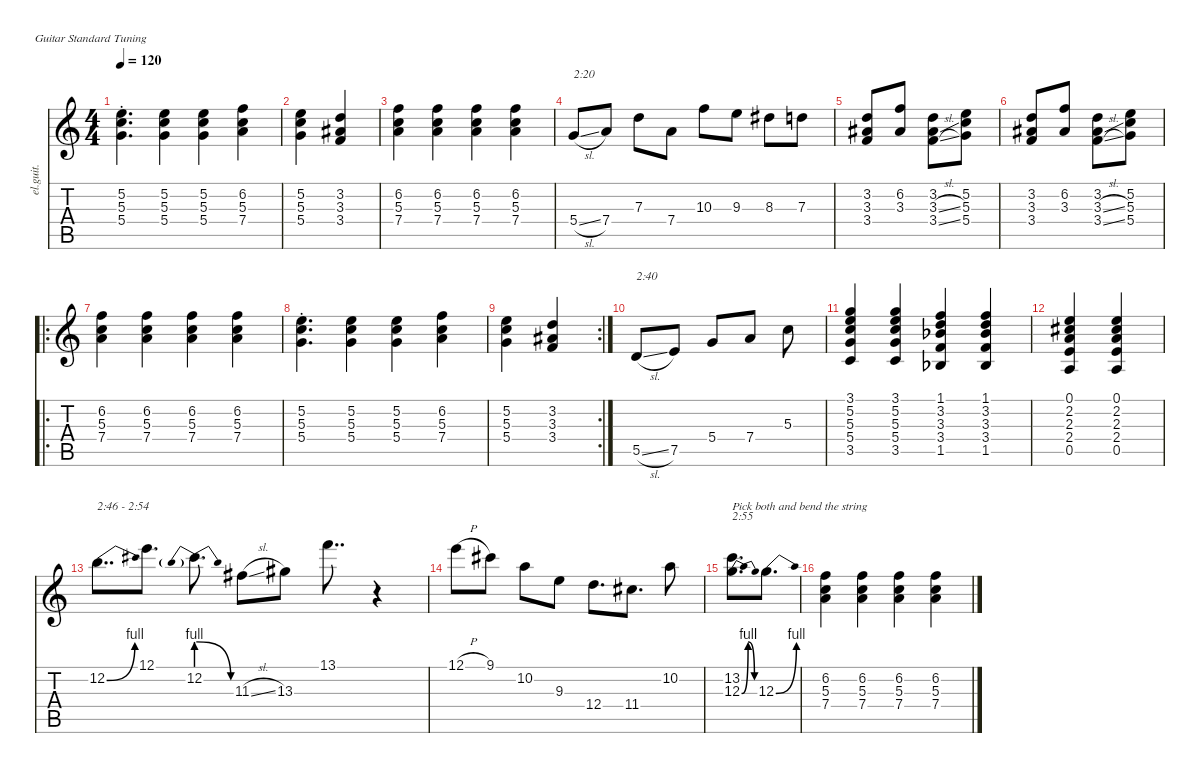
\defaultSystemsLayout 4
\hideDynamics
\bracketExtendMode nobrackets
\track ("Lead" "el.guit.") {instrument electricguitarclean}
\staff {score tabs}
\tuning (E4 B3 G3 D3 A2 E2)
\ts (4 4)
\tempo 120
\clef g2
\ks c
(5.4 5.3{st} 5.2).4{d dy mf beam Down} (5.4 5.3 5.2).4{beam Down} (5.4 5.3 5.2).4{beam Down} (7.4 5.3 6.2).4{beam Down} |
(5.4 5.3 5.2).4{beam Down} (3.2 3.3{acc #} 3.4).4{beam Up} |
(7.4 5.3 6.2).4{beam Down} (7.4 5.3 6.2).4{beam Down} (7.4 5.3 6.2).4{beam Down} (7.4 5.3 6.2).4{beam Down} |
5.4{sl}.8{txt "2:20" beam Up} 7.4.8{beam Up} 7.3.8{beam Down} 7.4.8{beam Down} 10.3.8{beam Down} 9.3.8{beam Down} 8.3{acc #}.8{beam Down} 7.3.8{beam Down} |
(3.2 3.3{acc #} 3.4).8{beam Up} (6.2 3.3{acc #}).8{beam Up} (3.2 3.3{sl acc #} 3.4{sl}).8{beam Down} (5.2 5.3 5.4).8{beam Down} |
(3.2 3.3{acc #} 3.4).8{beam Up} (6.2 3.3{acc #}).8{beam Up} (3.2 3.3{sl acc #} 3.4{sl}).8{beam Down} (5.2 5.3 5.4).8{beam Down} |
\ro
(7.4 5.3 6.2).4{beam Down} (7.4 5.3 6.2).4{beam Down} (7.4 5.3 6.2).4{beam Down} (7.4 5.3 6.2).4{beam Down} |
(5.4 5.3{st} 5.2).4{d beam Down} (5.4 5.3 5.2).4{beam Down} (5.4 5.3 5.2).4{beam Down} (7.4 5.3 6.2).4{beam Down} |
\rc 2
(5.4 5.3 5.2).4{beam Down} (3.2 3.3{acc #} 3.4).4{beam Up} |
5.5{sl}.8{txt "2:40" beam Up} 7.5.8{beam Up} 5.4.8{beam Up} 7.4.8{beam Up} 5.3.8{beam Down} |
(3.5 5.4 5.3 5.2 3.1).4{beam Up} (3.5 5.4 5.3 5.2 3.1).4{beam Up} (1.5{acc b} 3.4 3.3{acc b} 3.2 1.1).4{beam Up} (1.5{acc b} 3.4 3.3{acc b} 3.2 1.1).4{beam Up} |
(0.5 2.4 2.3 2.2{acc #} 0.1).4{beam Up} (0.5 2.4 2.3 2.2{acc #} 0.1).4{beam Up} |
12.2{be (bend 0 0 15 4)}.8{dd txt "2:46 - 2:54" beam Down} 12.1.8{d beam Down} 12.2{be (prebendrelease 0 4 15 0)}.8{d beam Down} 11.3{sl acc #}.8{beam Down} 13.3{acc #}.8{beam Down} 13.1.8{dd beam Down} r.4{beam Down} |
12.1{h}.8{beam Down} 9.1{acc #}.8{beam Down} 10.2.8{beam Down} 9.3.8{beam Down} 12.4.8{d beam Down} 11.4{acc #}.8{d beam Down} 10.2.8{beam Down} |
(13.2 12.3{be (bendrelease 0 0 10.2 4 20.4 4 30 0)}).8{d txt "Pick both and bend the string\n2:55" beam Down} 12.3{be (bend 0 0 15 4)}.8{d beam Down} |
(7.4 5.3 6.2).4{beam Down} (7.4 5.3 6.2).4{beam Down} (7.4 5.3 6.2).4{beam Down} (7.4 5.3 6.2).4{beam Down}
